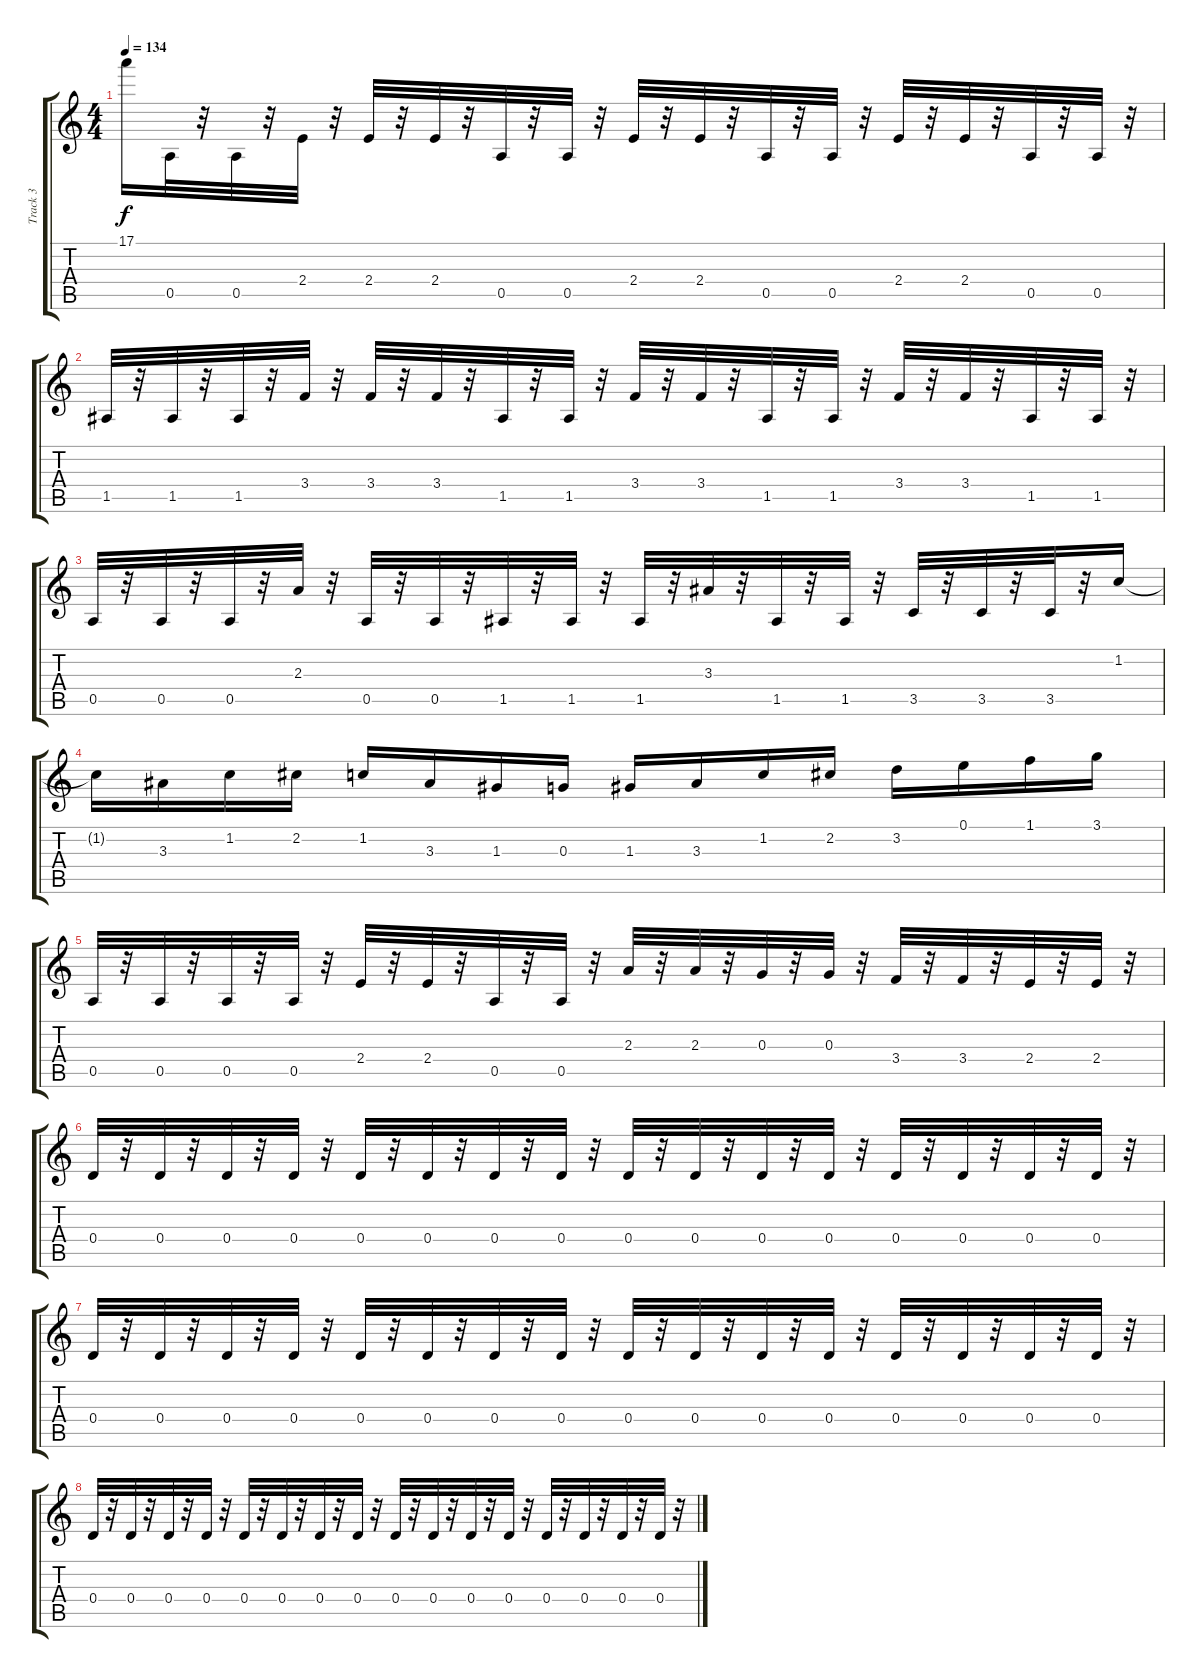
\track ("Track 3" "Track 3") {instrument distortionguitar}
\staff {score tabs}
\tuning (E4 B3 G3 D3 A2 E2) {hide}
\ts (4 4)
\tempo 134
\clef g2
\ks c
17.1.16{dy f} 0.5.32 r.32 0.5.32 r.32 2.4.32 r.32 2.4.32 r.32 2.4.32 r.32 0.5.32 r.32 0.5.32 r.32 2.4.32 r.32 2.4.32 r.32 0.5.32 r.32 0.5.32 r.32 2.4.32 r.32 2.4.32 r.32 0.5.32 r.32 0.5.32 r.32 |
1.5.32 r.32 1.5.32 r.32 1.5.32 r.32 3.4.32 r.32 3.4.32 r.32 3.4.32 r.32 1.5.32 r.32 1.5.32 r.32 3.4.32 r.32 3.4.32 r.32 1.5.32 r.32 1.5.32 r.32 3.4.32 r.32 3.4.32 r.32 1.5.32 r.32 1.5.32 r.32 |
0.5.32 r.32 0.5.32 r.32 0.5.32 r.32 2.3.32 r.32 0.5.32 r.32 0.5.32 r.32 1.5.32 r.32 1.5.32 r.32 1.5.32 r.32 3.3.32 r.32 1.5.32 r.32 1.5.32 r.32 3.5.32 r.32 3.5.32 r.32 3.5.32 r.32 1.2.16 |
1.2{t}.16 3.3.16 1.2.16 2.2.16 1.2.16 3.3.16 1.3.16 0.3.16 1.3.16 3.3.16 1.2.16 2.2.16 3.2.16 0.1.16 1.1.16 3.1.16 |
0.5.32 r.32 0.5.32 r.32 0.5.32 r.32 0.5.32 r.32 2.4.32 r.32 2.4.32 r.32 0.5.32 r.32 0.5.32 r.32 2.3.32 r.32 2.3.32 r.32 0.3.32 r.32 0.3.32 r.32 3.4.32 r.32 3.4.32 r.32 2.4.32 r.32 2.4.32 r.32 |
0.4.32 r.32 0.4.32 r.32 0.4.32 r.32 0.4.32 r.32 0.4.32 r.32 0.4.32 r.32 0.4.32 r.32 0.4.32 r.32 0.4.32 r.32 0.4.32 r.32 0.4.32 r.32 0.4.32 r.32 0.4.32 r.32 0.4.32 r.32 0.4.32 r.32 0.4.32 r.32 |
0.4.32 r.32 0.4.32 r.32 0.4.32 r.32 0.4.32 r.32 0.4.32 r.32 0.4.32 r.32 0.4.32 r.32 0.4.32 r.32 0.4.32 r.32 0.4.32 r.32 0.4.32 r.32 0.4.32 r.32 0.4.32 r.32 0.4.32 r.32 0.4.32 r.32 0.4.32 r.32 |
0.4.32 r.32 0.4.32 r.32 0.4.32 r.32 0.4.32 r.32 0.4.32 r.32 0.4.32 r.32 0.4.32 r.32 0.4.32 r.32 0.4.32 r.32 0.4.32 r.32 0.4.32 r.32 0.4.32 r.32 0.4.32 r.32 0.4.32 r.32 0.4.32 r.32 0.4.32 r.32
